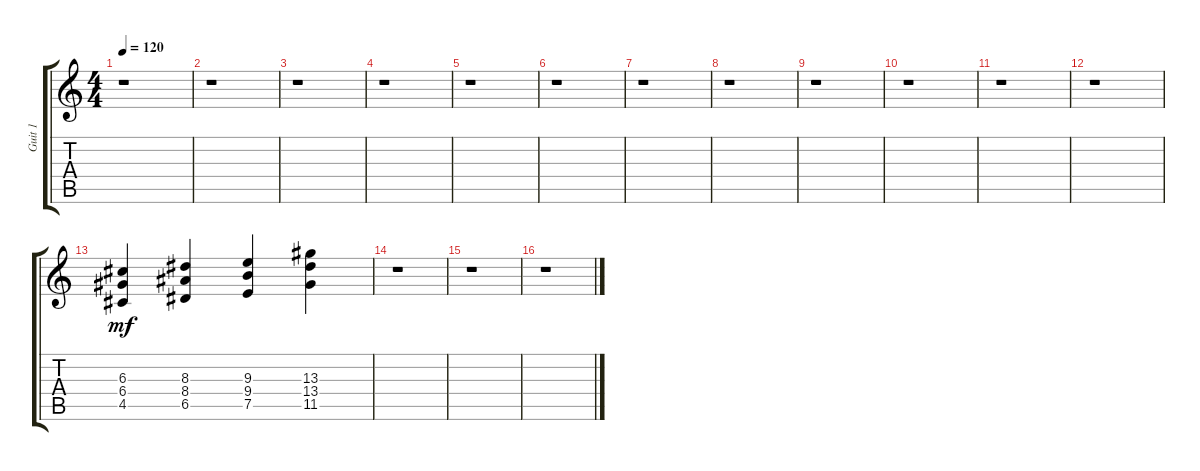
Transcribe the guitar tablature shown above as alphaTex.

\track ("Guit 1" "Guit 1") {instrument distortionguitar}
\staff {score tabs}
\tuning (E4 B3 G3 D3 A2 E2) {hide}
\ts (4 4)
\tempo 120
\clef g2
\ks c
r.1{dy f} |
r.1 |
r.1 |
r.1 |
r.1 |
r.1 |
r.1 |
r.1 |
r.1 |
r.1 |
r.1 |
r.1 |
(6.3 6.4 4.5).4{dy mf} (8.3 8.4 6.5).4 (9.3 9.4 7.5).4 (13.3 13.4 11.5).4 |
r.1 |
r.1 |
r.1
